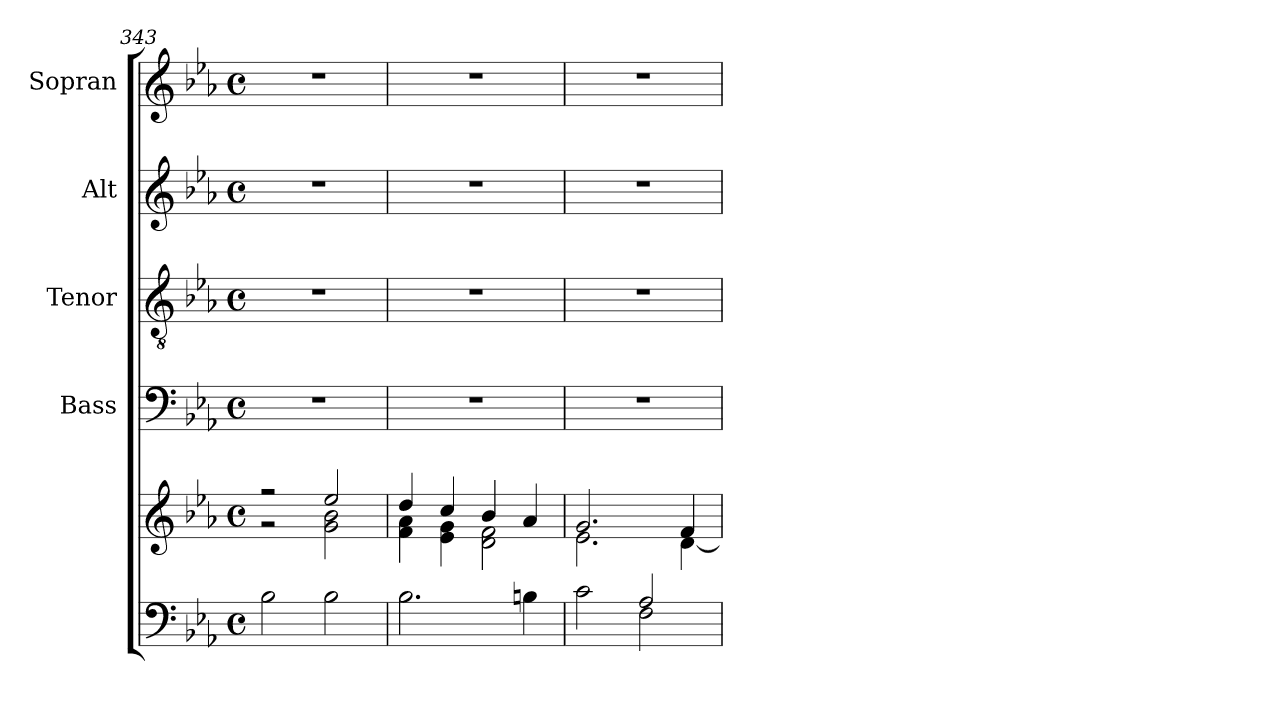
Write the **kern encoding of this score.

**kern	**kern	**kern	**kern	**kern	**kern
*part5	*part5	*part4	*part3	*part2	*part1
*staff6	*staff5	*staff4	*staff3	*staff2	*staff1
*	*	*I"Bass	*I"Tenor	*I"Alt	*I"Sopran
*	*	*I'B.	*I'T.	*I'A.	*I'S.
*clefF4	*clefG2	*clefF4	*clefGv2	*clefG2	*clefG2
*k[b-e-a-]	*k[b-e-a-]	*k[b-e-a-]	*k[b-e-a-]	*k[b-e-a-]	*k[b-e-a-]
*E-:	*E-:	*E-:	*E-:	*E-:	*E-:
*M4/4	*M4/4	*M4/4	*M4/4	*M4/4	*M4/4
*met(c)	*met(c)	*met(c)	*met(c)	*met(c)	*met(c)
=343	=343	=343	=343	=343	=343
*	*^	*	*	*	*
2B-\	2r	2r	1r	1r	1r	1r
2B-\	2ee-/	2g\ 2b-\	.	.	.	.
=344	=344	=344	=344	=344	=344	=344
2.B-\	4dd/	4f\ 4a-\	1r	1r	1r	1r
.	4cc/	4e-\ 4g\	.	.	.	.
.	4b-/	2d\ 2f\	.	.	.	.
4Bn\	4a-/	.	.	.	.	.
=345	=345	=345	=345	=345	=345	=345
*^	*	*	*	*	*	*
2ryy	2c\	2.g/	2.e-\	1r	1r	1r	1r
2A-/	2F\	.	.	.	.	.	.
.	.	4f/	[<4d\	.	.	.	.
*v	*v	*	*	*	*	*	*
*	*v	*v	*	*	*	*
=	=	=	=	=	=
*-	*-	*-	*-	*-	*-
